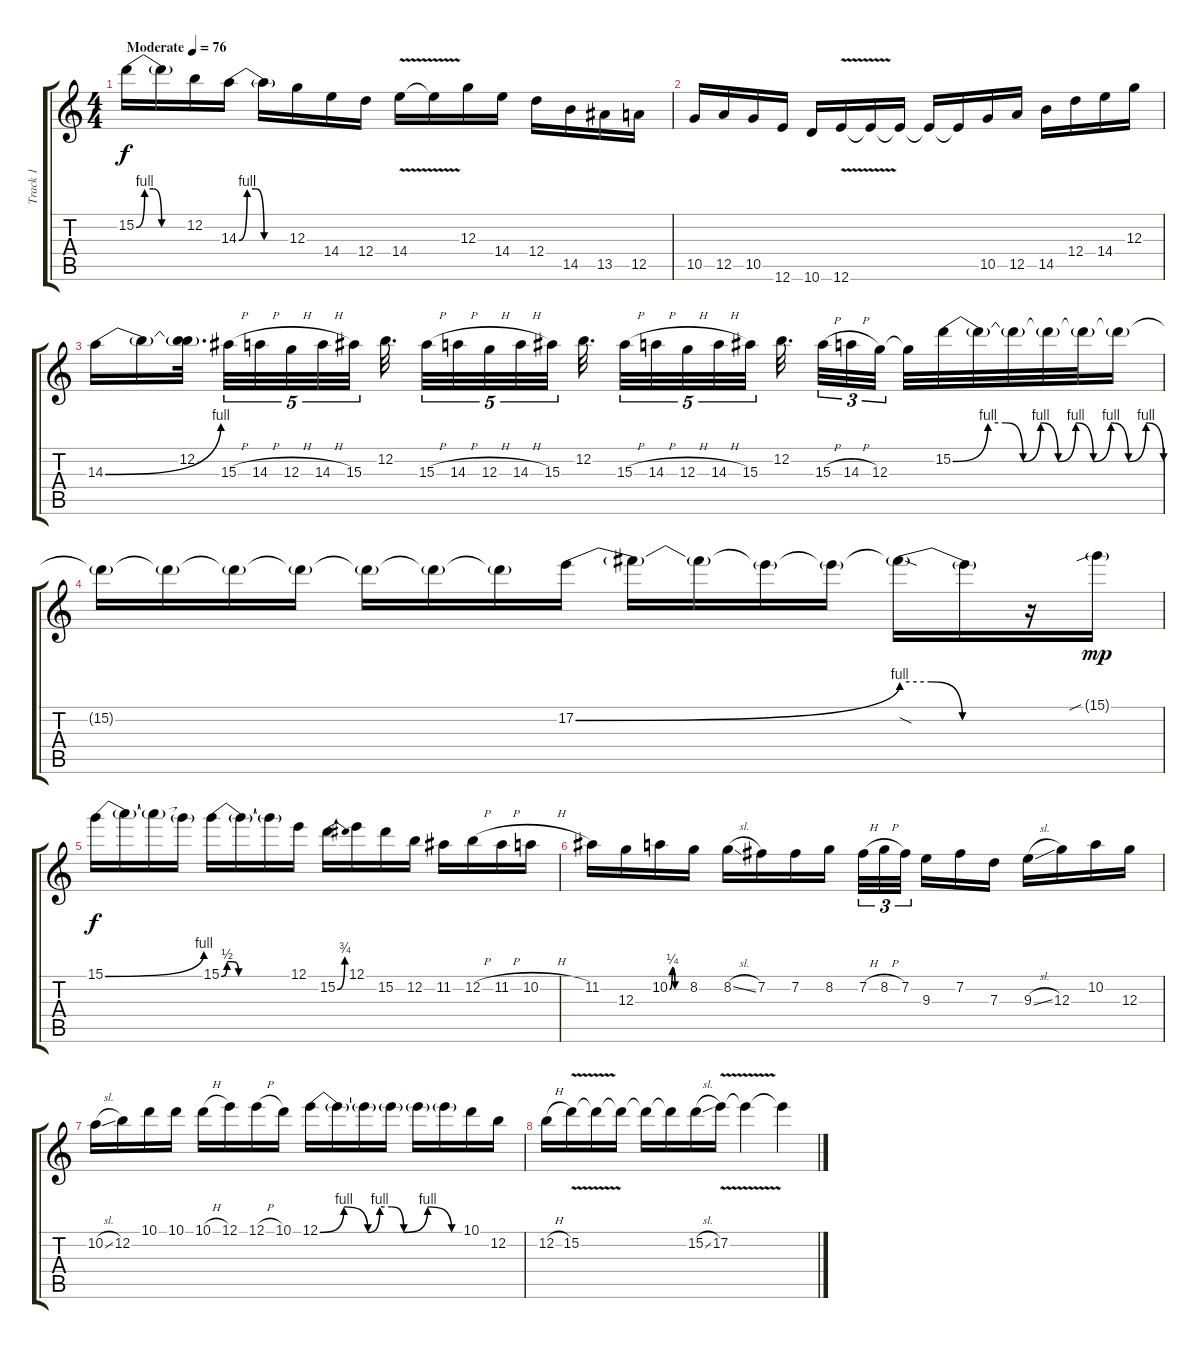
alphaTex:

\track ("Track 1" "Track 1") {instrument distortionguitar}
\staff {score tabs}
\tuning (E4 B3 G3 D3 A2 E2) {hide}
\ts (4 4)
\tempo (76 "Moderate")
\clef g2
\ks c
15.2{be (custom 0 0 10 4 20 4 30 0 60 0)}.16{dy f instrument distortionguitar} 15.2{t}.16 12.2.16 14.3{be (custom 0 0 10 4 20 4 30 0 60 0)}.16 14.3{t}.16 12.3.16 14.4.16 12.4.16 14.4{v}.16 14.4{t}.16 12.3.16 14.4.16 12.4.16 14.5.16 13.5.16 12.5.16 |
10.5.16 12.5.16 10.5.16 12.6.16 10.6.16 12.6{v}.16 12.6{t}.16 12.6{t}.16 12.6{t}.16 12.6{t}.16 10.5.16 12.5.16 14.5.16 12.4.16 14.4.16 12.3.16 |
14.3{be (bend 0 0 60 4)}.16 14.3{t}.16 (12.2 14.3{t}).32{d beam splitsecondary} 15.3{h}.32{tu (5 4)} 14.3{h}.32{tu (5 4)} 12.3{h}.32{tu (5 4)} 14.3{h}.32{tu (5 4)} 15.3.32{tu (5 4) beam splitsecondary} 12.2.32{d beam splitsecondary} 15.3{h}.32{tu (5 4)} 14.3{h}.32{tu (5 4)} 12.3{h}.32{tu (5 4)} 14.3{h}.32{tu (5 4)} 15.3.32{tu (5 4) beam splitsecondary} 12.2.32{d} 15.3{h}.32{tu (5 4)} 14.3{h}.32{tu (5 4)} 12.3{h}.32{tu (5 4)} 14.3{h}.32{tu (5 4)} 15.3.32{tu (5 4) beam splitsecondary} 12.2.32{d beam splitsecondary} 15.3{h}.32{tu (3 2)} 14.3{h}.32{tu (3 2)} 12.3.32{tu (3 2)} 12.3{t}.32 15.2{be (custom 0 0 10 4 15 4 20 0 25 4 30 0 35 4 40 0 45 4 50 0 55 4 60 0)}.32 15.2{t}.32 15.2{t}.32 15.2{t}.32 15.2{t}.32 15.2{t}.16 |
15.2{t}.16 15.2{t}.16 15.2{t}.16 15.2{t}.16 15.2{t}.16 15.2{t}.16 15.2{t}.16 17.2{be (bend 0 0 60 4)}.16 17.2{t}.16 17.2{t}.16 17.2{t}.16 17.2{t}.16 17.2{be (custom 0 4 15 4 30 0 60 0) sod t}.16 17.2{t}.16 r.16 15.1{sib g}.16{dy mp} |
15.1{be (bend 0 0 60 4)}.16{dy f} 15.1{t}.16 15.1{t}.16 15.1{t}.16 15.1{be (custom 0 0 5 2 10 2 15 0 20 0 30 0 60 0)}.16 15.1{t}.16 15.1{t}.16 12.1.16 15.2{be (bend 0 0 60 3)}.16 12.1.16 15.2.16 12.2.16 11.2.16 12.2{h}.16 11.2{h}.16 10.2{h}.16 |
11.2.16 12.3.16 10.2{be (custom 0 0 10 1 20 0 30 0 60 0)}.16 8.2.16 8.2{sl}.16 7.2.16 7.2.16 8.2.16 7.2{h}.32{tu (3 2)} 8.2{h}.32{tu (3 2)} 7.2.32{tu (3 2) beam splitsecondary} 9.3.16 7.2.16 7.3.16 9.3{sl}.16 12.3.16 10.2.16 12.3.16 |
10.2{sl}.16 12.2.16 10.1.16 10.1.16 10.1{h}.16 12.1.16 12.1{h}.16 10.1.16 12.1{be (custom 0 0 10 4 20 0 25 4 30 4 35 0 45 4 55 0 60 0)}.16 12.1{t}.16 12.1{t}.16 12.1{t}.16 12.1{t}.16 12.1{t}.16 10.1.16 12.2.16 |
12.2{h}.16 15.2{v}.16 15.2{t}.16 15.2{t}.16 15.2{t}.16 15.2{t}.16 15.2{sl}.16 17.2{v}.16 17.2{t}.4 17.2{t}.4
